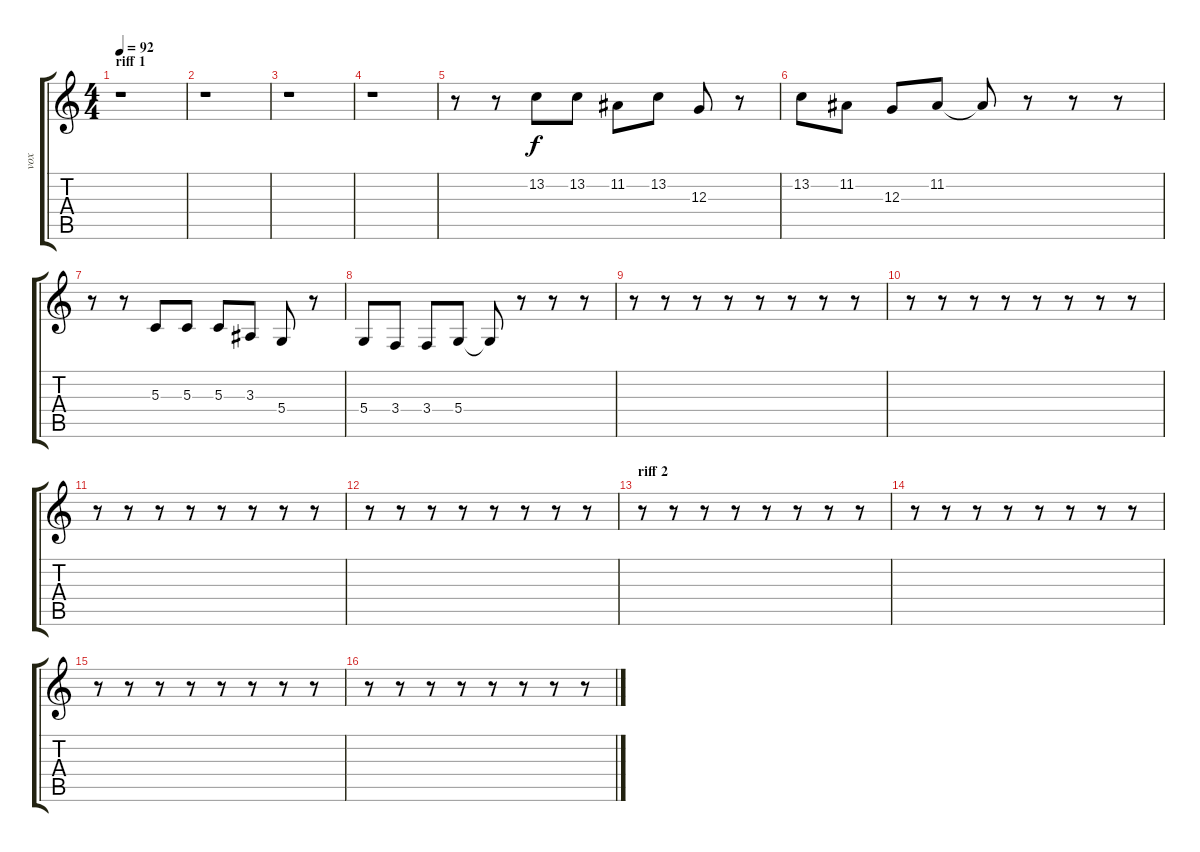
\track ("vox" "vox") {instrument sopranosax}
\staff {score tabs}
\tuning (E4 B3 G3 D3 A2 E2) {hide}
\ts (4 4)
\section ("" "riff 1")
\tempo 92
\clef g2
\ks c
r.1{dy f instrument sopranosax} |
r.1 |
r.1 |
r.1 |
r.8 r.8 13.2.8 13.2.8 11.2.8 13.2.8 12.3.8 r.8 |
13.2.8 11.2.8 12.3.8 11.2.8 11.2{t}.8 r.8 r.8 r.8 |
r.8 r.8 5.3.8 5.3.8 5.3.8 3.3.8 5.4.8 r.8 |
5.4.8 3.4.8 3.4.8 5.4.8 5.4{t}.8 r.8 r.8 r.8 |
r.8 r.8 r.8 r.8 r.8 r.8 r.8 r.8 |
r.8 r.8 r.8 r.8 r.8 r.8 r.8 r.8 |
r.8 r.8 r.8 r.8 r.8 r.8 r.8 r.8 |
r.8 r.8 r.8 r.8 r.8 r.8 r.8 r.8 |
\section ("" "riff 2")
r.8 r.8 r.8 r.8 r.8 r.8 r.8 r.8 |
r.8 r.8 r.8 r.8 r.8 r.8 r.8 r.8 |
r.8 r.8 r.8 r.8 r.8 r.8 r.8 r.8 |
r.8 r.8 r.8 r.8 r.8 r.8 r.8 r.8
